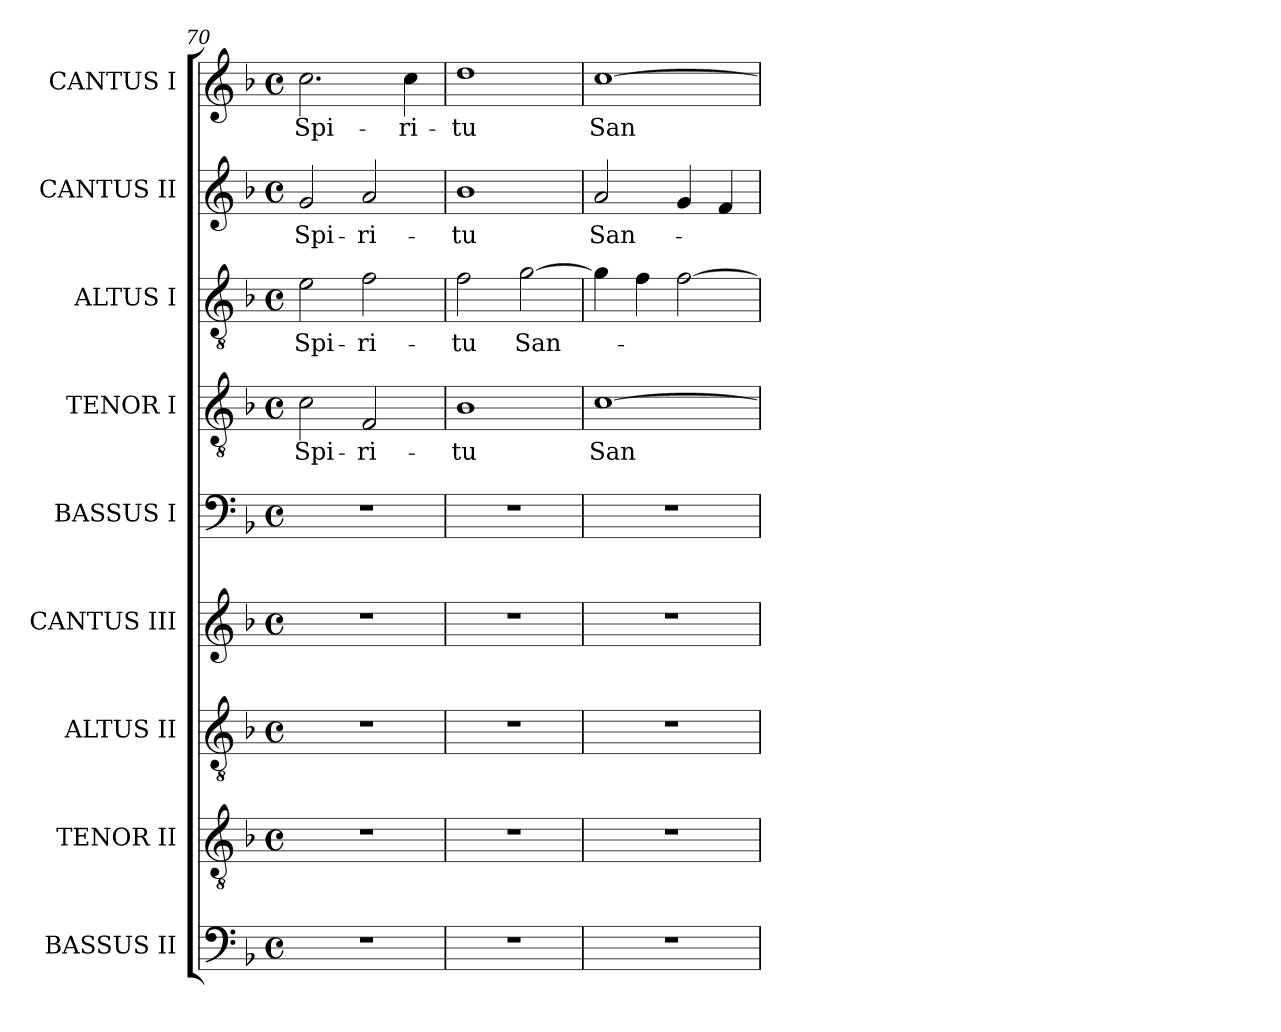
**kern	**kern	**kern	**kern	**kern	**kern	**text	**kern	**text	**kern	**text	**kern	**text
*part9	*part8	*part7	*part6	*part5	*part4	*part4	*part3	*part3	*part2	*part2	*part1	*part1
*staff9	*staff8	*staff7	*staff6	*staff5	*staff4	*staff4	*staff3	*staff3	*staff2	*staff2	*staff1	*staff1
*I"BASSUS II	*I"TENOR II	*I"ALTUS II	*I"CANTUS III	*I"BASSUS I	*I"TENOR I	*	*I"ALTUS I	*	*I"CANTUS II	*	*I"CANTUS I	*
*I'B. II	*I'T. II	*I'A. II	*I'C. III	*I'B. I	*I'T. I	*	*I'A. I	*	*I'C. II	*	*I'C. I	*
*clefF4	*clefGv2	*clefGv2	*clefG2	*clefF4	*clefGv2	*	*clefGv2	*	*clefG2	*	*clefG2	*
*	*ITrd7c12	*ITrd7c12	*	*	*ITrd7c12	*	*ITrd7c12	*	*	*	*	*
*k[b-]	*k[b-]	*k[b-]	*k[b-]	*k[b-]	*k[b-]	*	*k[b-]	*	*k[b-]	*	*k[b-]	*
*F:	*F:	*F:	*F:	*F:	*F:	*	*F:	*	*F:	*	*F:	*
*M4/4	*M4/4	*M4/4	*M4/4	*M4/4	*M4/4	*	*M4/4	*	*M4/4	*	*M4/4	*
*met(c)	*met(c)	*met(c)	*met(c)	*met(c)	*met(c)	*	*met(c)	*	*met(c)	*	*met(c)	*
=70	=70	=70	=70	=70	=70	=70	=70	=70	=70	=70	=70	=70
!	!	!	!	!	!	!LO:LY:b:color=#000000	!	!	!	!	!	!
!	!	!	!	!	!	!	!	!LO:LY:b:color=#000000	!	!	!	!
!	!	!	!	!	!	!	!	!	!	!LO:LY:b:color=#000000	!	!
!	!	!	!	!	!	!	!	!	!	!	!	!LO:LY:b:color=#000000
1r	1r	1r	1r	1r	2Ci\	Spi-	2Ei\	Spi-	2gi/	Spi-	2.cci\	Spi-
!	!	!	!	!	!	!LO:LY:b:color=#000000	!	!	!	!	!	!
!	!	!	!	!	!	!	!	!LO:LY:b:color=#000000	!	!	!	!
!	!	!	!	!	!	!	!	!	!	!LO:LY:b:color=#000000	!	!
.	.	.	.	.	2FFi/	-ri-	2Fi\	-ri-	2ai/	-ri-	.	.
!	!	!	!	!	!	!	!	!	!	!	!	!LO:LY:b:color=#000000
.	.	.	.	.	.	.	.	.	.	.	4cci\	-ri-
=71	=71	=71	=71	=71	=71	=71	=71	=71	=71	=71	=71	=71
!	!	!	!	!	!	!LO:LY:b:color=#000000	!	!	!	!	!	!
!	!	!	!	!	!	!	!	!LO:LY:b:color=#000000	!	!	!	!
!	!	!	!	!	!	!	!	!	!	!LO:LY:b:color=#000000	!	!
!	!	!	!	!	!	!	!	!	!	!	!	!LO:LY:b:color=#000000
1r	1r	1r	1r	1r	1BB-i	-tu	2Fi\	-tu	1b-i	-tu	1ddi	-tu
!	!	!	!	!	!	!	!	!LO:LY:b:color=#000000	!	!	!	!
.	.	.	.	.	.	.	[>2Gi\	San-	.	.	.	.
=72	=72	=72	=72	=72	=72	=72	=72	=72	=72	=72	=72	=72
!	!	!	!	!	!	!LO:LY:b:color=#000000	!	!	!	!	!	!
!	!	!	!	!	!	!	!	!	!	!LO:LY:b:color=#000000	!	!
!	!	!	!	!	!	!	!	!	!	!	!	!LO:LY:b:color=#000000
1r	1r	1r	1r	1r	[>1Ci	San-	4Gi\]	.	2ai/	San-	[>1cci	San-
.	.	.	.	.	.	.	4Fi\	.	.	.	.	.
.	.	.	.	.	.	.	[>2Fi\	.	4gi/	.	.	.
.	.	.	.	.	.	.	.	.	4fi/	.	.	.
=	=	=	=	=	=	=	=	=	=	=	=	=
*-	*-	*-	*-	*-	*-	*-	*-	*-	*-	*-	*-	*-
